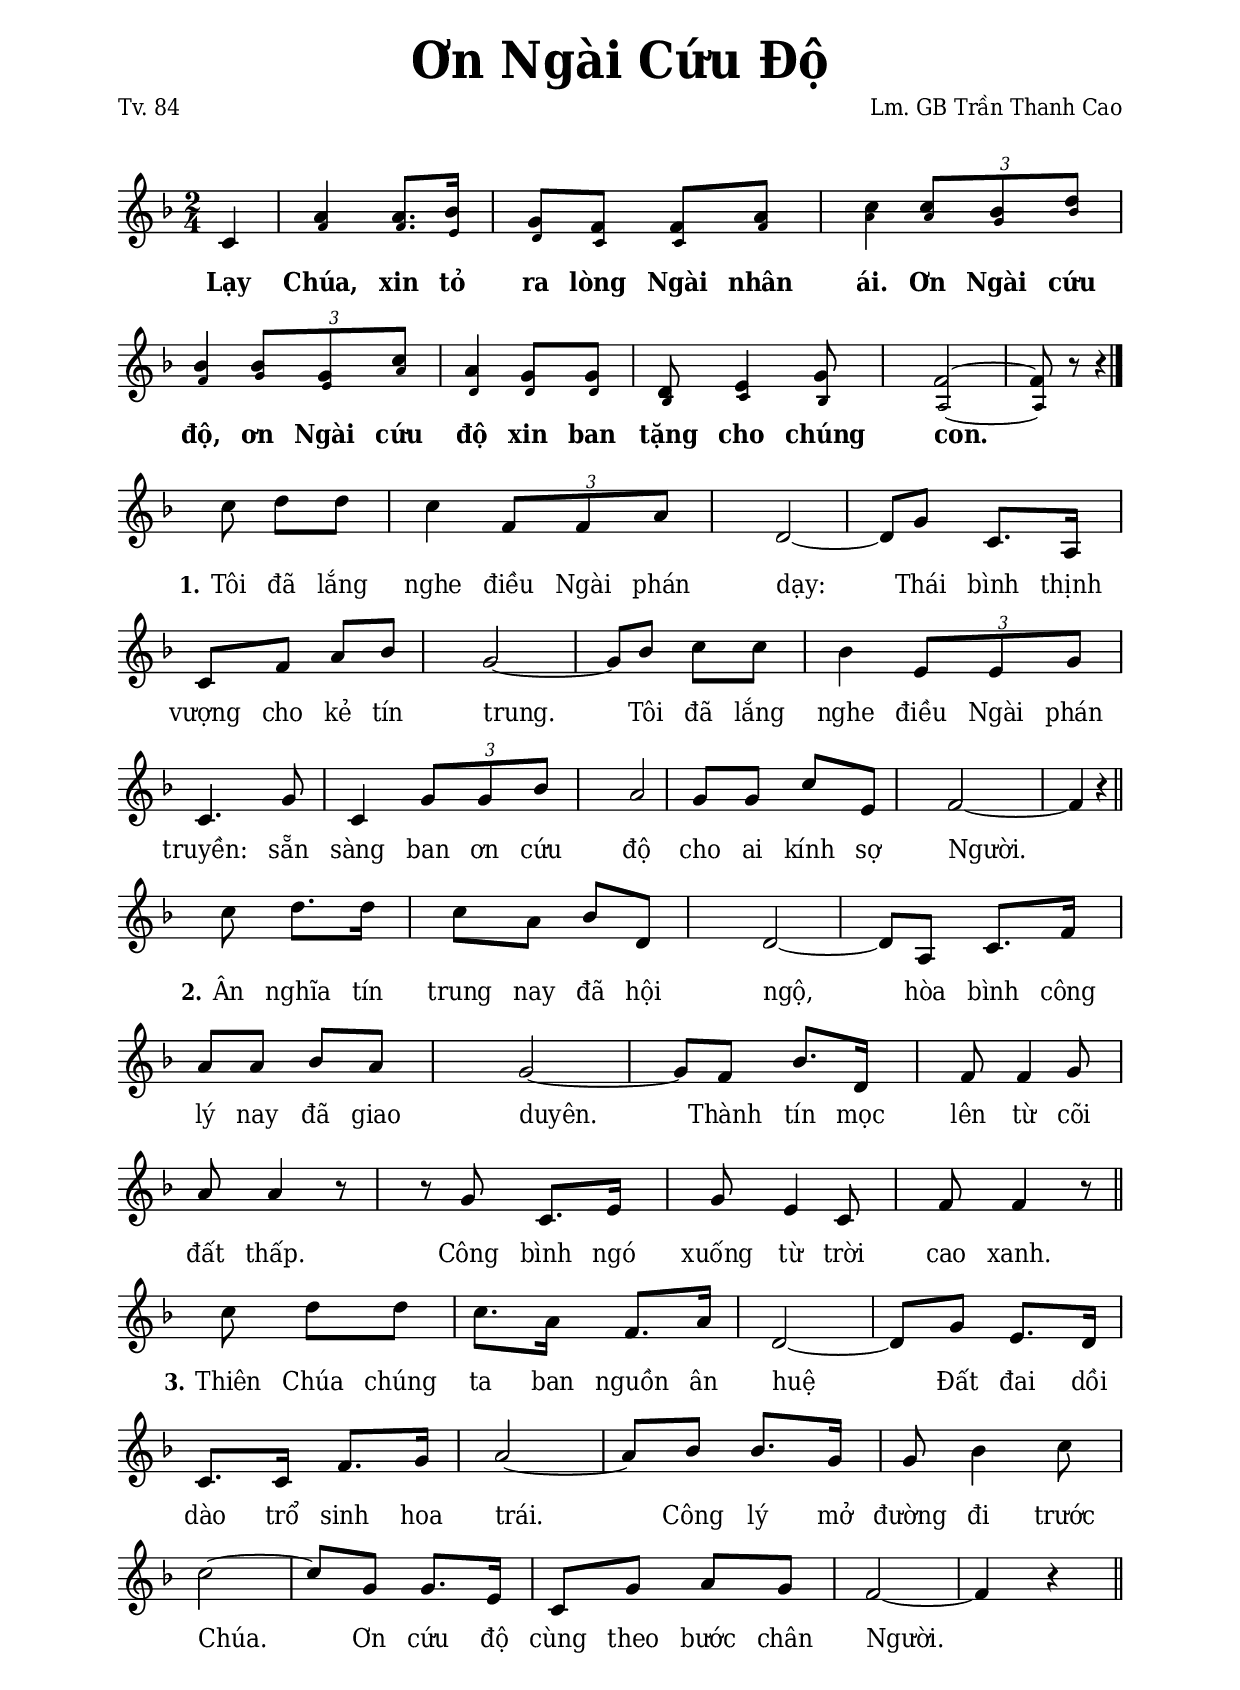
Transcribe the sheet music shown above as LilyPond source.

% Cài đặt chung
\version "2.22.1"
\include "english.ly"

\header {
  title = \markup { \fontsize #3 "Ơn Ngài Cứu Độ" }
  poet = "Tv. 84"
  composer = "Lm. GB Trần Thanh Cao"
  arranger = " "
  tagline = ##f
}

% Nhạc điệp khúc
nhacDiepKhucSop= \relative c' {
  \partial 4 c4 |
  a' a8. bf16 |
  g8 f f a |
  c4
  \stemUp \tuplet 3/2 { c8 bf d } |
  \stemNeutral
  bf4 \tuplet 3/2 { bf8 g c } |
  a4 g8 g |
  d e4 g8 |
  f2 ~ |
  f8 r8 r4 \bar "|."
}

nhacDiepKhucBas = \relative c' {
  \partial 4 c4 |
  f f8. e16 |
  d8 c c f |
  a4 \tuplet 3/2 { a8 g bf } |
  f4 \tuplet 3/2 { g8 e a } |
  d,4 d8 d |
  bf c4 bf8 |
  a2 ~ |
  a8 r8 r4
}

% Nhạc phiên khúc
nhacPhienKhucMot = \relative c'' {
  \partial 4. c8 d d |
  c4 \tuplet 3/2 { f,8 f a } |
  d,2 ~ |
  d8 g c,8. a16 |
  c8 f a bf |
  g2 ~ |
  g8 bf c c |
  bf4 \tuplet 3/2 { e,8 e g } |
  c,4. g'8 |
  c,4 \tuplet 3/2 { g'8 g bf } |
  a2 |
  g8 g c e, |
  f2 ~ |
  f4 r \bar "||"
}

nhacPhienKhucHai = \relative c' {
  \partial 4. c'8 d8. d16 |
  c8 a bf d, |
  d2 ~ |
  d8 a c8. f16 |
  a8 a bf a |
  g2 ~ |
  g8 f bf8. d,16 |
  f8 f4 g8 |
  a8 a4 r8 |
  r g c,8. e16 |
  g8 e4 c8 |
  f f4 r8 \bar "||"
}

nhacPhienKhucBa = \relative c' {
  \partial 4. c'8 d d |
  c8. a16 f8. a16 |
  d,2 ~ |
  d8 g e8. d16 |
  c8. c16 f8. g16 |
  a2 ~ |
  a8 bf bf8. g16 |
  g8 bf4 c8 |
  c2 ~ |
  c8 g g8. e16 |
  c8 g' a g |
  f2 ~ |
  f4 r \bar "||"
}

% Lời điệp khúc
loiDiepKhuc = \lyricmode {
  \override LyricText.extra-offset = #'(0 . -0.5)
  Lạy Chúa, xin tỏ ra lòng Ngài nhân ái.
  Ơn Ngài cứu
  \override LyricText.extra-offset = #'(0 . 1)
  độ, ơn Ngài cứu độ xin ban tặng cho chúng con.
}

% Lời phiên khúc
loiPhienKhucMot = \lyricmode {
  \set stanza = #"1."
  Tôi đã lắng nghe điều Ngài phán dạy:
  Thái bình thịnh vượng cho kẻ tín trung.
  Tôi đã lắng nghe điều Ngài phán truyền:
  sẵn sàng ban ơn cứu độ cho ai kính sợ Người.
}

loiPhienKhucHai = \lyricmode {
  \set stanza = #"2."
  Ân nghĩa tín trung nay đã hội ngộ,
  hòa bình công lý nay đã giao duyên.
  Thành tín mọc lên từ cõi đất thấp.
  Công bình ngó xuống từ trời cao xanh.
}

loiPhienKhucBa = \lyricmode {
  \set stanza = #"3."
  Thiên Chúa chúng ta ban nguồn ân huệ
  Đất đai dồi dào trổ sinh hoa trái.
  Công lý mở đường đi trước Chúa.
  Ơn cứu độ cùng theo bước chân Người.
}


% Dàn trang
\paper {
  #(set-paper-size "a4")
  top-margin = 10\mm
  bottom-margin = 10\mm
  left-margin = 20\mm
  right-margin = 20\mm
  indent = #0
  #(define fonts
    (make-pango-font-tree
      "Deja Vu Serif Condensed"
      "Deja Vu Serif Condensed"
      "Deja Vu Serif Condensed"
      (/ 20 20)))
  page-count = #1
  system-system-spacing = #'((basic-distance . 12.5)
                             (minimum-distance . 11)
                             (padding . 2))
  score-system-spacing = #'((basic-distance . 12.5)
                             (minimum-distance . 11)
                             (padding . 2))
}

% Thiết lập tông và nhịp
TongNhip = { \key f \major \time 2/4 }

% Đổi kích thước nốt cho bè phụ
notBePhu =
#(define-music-function (font-size music) (number? ly:music?)
   (for-some-music
     (lambda (m)
       (if (music-is-of-type? m 'rhythmic-event)
           (begin
             (set! (ly:music-property m 'tweaks)
                   (cons `(font-size . ,font-size)
                         (ly:music-property m 'tweaks)))
             #t)
           #f))
     music)
   music)

\score {
  \new ChoirStaff <<
    \new Staff = diepKhuc \with {
        \consists "Merge_rests_engraver"
        %\magnifyStaff #(magstep +1)
        printPartCombineTexts = ##f
      }
      <<
      \new Voice \TongNhip \partCombine 
        \nhacDiepKhucSop
        \notBePhu -3 { \nhacDiepKhucBas }
      \new NullVoice = nhacThamChieu \nhacDiepKhucSop
      \new Lyrics \with {
          \override VerticalAxisGroup.
            nonstaff-relatedstaff-spacing.padding = #1.5
          \override VerticalAxisGroup.
            nonstaff-unrelatedstaff-spacing.padding = #1
        }
        \lyricsto nhacThamChieu \loiDiepKhuc
      >>
  >>
  \layout {
    \override Lyrics.LyricText.font-series = #'bold
    %\override Lyrics.LyricText.font-size = #+2
    \override Lyrics.LyricSpace.minimum-distance = #2.0
    \override Score.BarNumber.break-visibility = ##(#f #f #f)
    \override Score.SpacingSpanner.uniform-stretching = ##t
    \override Score.SpacingSpanner packed-spacing = ##t
  }
}

\score {
  \new ChoirStaff <<
    \new Staff = phienKhuc \with {
        %\magnifyStaff #(magstep +1)
      }
      <<
      \new Voice = beSop {
        \key f \major \time 2/4 \nhacPhienKhucMot
      }
    >>
    \new Lyrics \with {
          \override VerticalAxisGroup.
            nonstaff-relatedstaff-spacing.padding = #1.5
          \override VerticalAxisGroup.
            nonstaff-unrelatedstaff-spacing.padding = #1
        }
        \lyricsto beSop \loiPhienKhucMot
  >>
  \layout {
    \override Staff.TimeSignature.transparent = ##t
    %\override Lyrics.LyricText.font-size = #+2
    \override Lyrics.LyricSpace.minimum-distance = #2.0
    \override Score.BarNumber.break-visibility = ##(#f #f #f)
    \override Score.SpacingSpanner.uniform-stretching = ##t
    \override Score.SpacingSpanner packed-spacing = ##t
  }
}

\score {
  \new ChoirStaff <<
    \new Staff = phienKhuc \with {
        %\magnifyStaff #(magstep +1)
      }
      <<
      \new Voice = beSop {
        \key f \major \time 2/4 \nhacPhienKhucHai
      }
    >>
    \new Lyrics \with {
          \override VerticalAxisGroup.
            nonstaff-relatedstaff-spacing.padding = #1.5
          \override VerticalAxisGroup.
            nonstaff-unrelatedstaff-spacing.padding = #1
        }
        \lyricsto beSop \loiPhienKhucHai
  >>
  \layout {
    \override Staff.TimeSignature.transparent = ##t
    %\override Lyrics.LyricText.font-size = #+2
    \override Lyrics.LyricSpace.minimum-distance = #2.0
    \override Score.BarNumber.break-visibility = ##(#f #f #f)
    \override Score.SpacingSpanner.uniform-stretching = ##t
    \override Score.SpacingSpanner packed-spacing = ##t
  }
}

\score {
  \new ChoirStaff <<
    \new Staff = phienKhuc \with {
        %\magnifyStaff #(magstep +1)
      }
      <<
      \new Voice = beSop {
        \key f \major \time 2/4 \nhacPhienKhucBa
      }
    >>
    \new Lyrics \with {
          \override VerticalAxisGroup.
            nonstaff-relatedstaff-spacing.padding = #1.5
          \override VerticalAxisGroup.
            nonstaff-unrelatedstaff-spacing.padding = #1
        }
        \lyricsto beSop \loiPhienKhucBa
  >>
  \layout {
    \override Staff.TimeSignature.transparent = ##t
    %\override Lyrics.LyricText.font-size = #+2
    \override Lyrics.LyricSpace.minimum-distance = #2.0
    \override Score.BarNumber.break-visibility = ##(#f #f #f)
    \override Score.SpacingSpanner.uniform-stretching = ##t
  }
}
